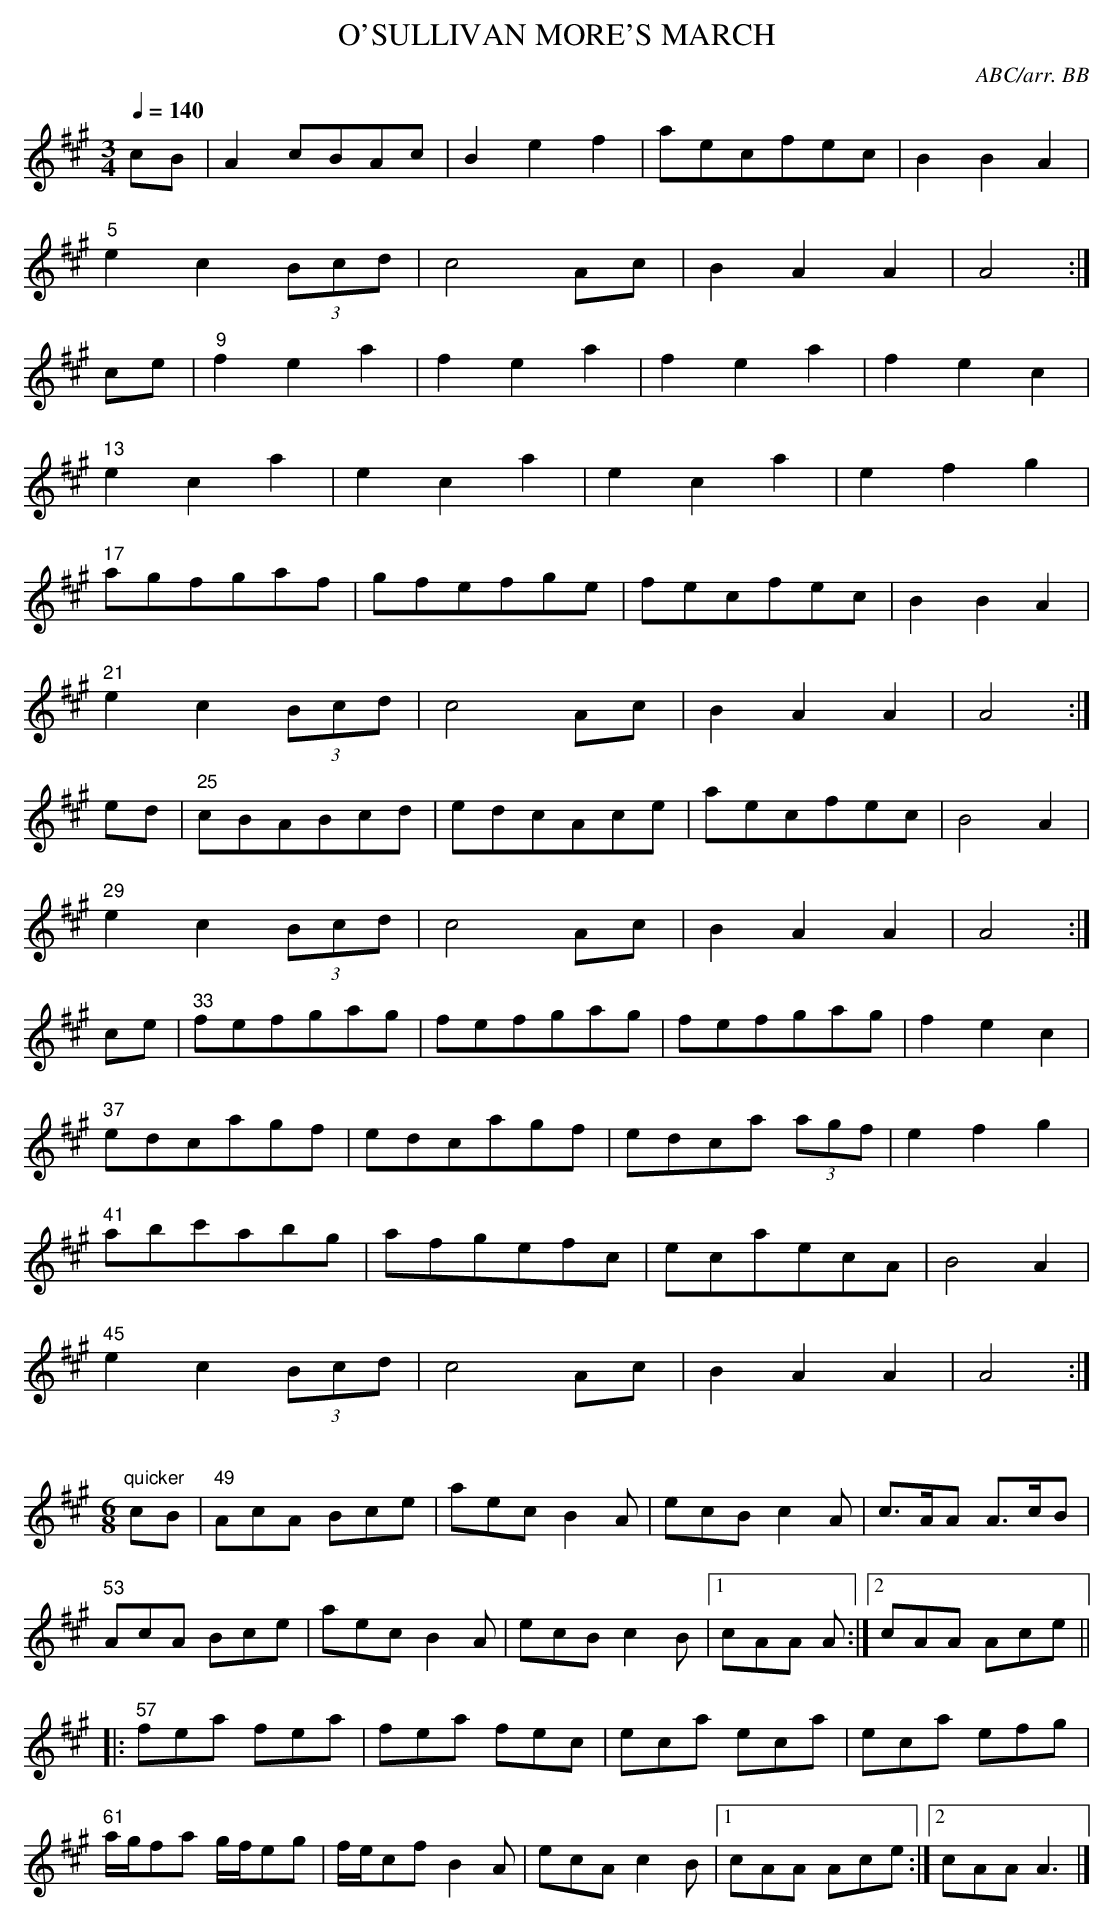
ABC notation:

X:1
T:O'SULLIVAN MORE'S MARCH
C:ABC/arr. BB
Q:1/4=140
L:1/8
M:3/4
K:A
cB|A2 cBAc|B2e2f2|aecfec|B2B2A2|
"5"e2c2 (3Bcd|c4 Ac|B2A2A2|A4:|
ce|"9"f2e2a2|f2e2a2|f2e2a2|f2e2c2|
"13"e2c2a2|e2c2a2|e2c2a2|e2f2g2|
"17"agfgaf|gfefge|fecfec|B2B2A2|
"21"e2c2 (3Bcd|c4 Ac|B2A2A2|A4:|
ed|"25"cBABcd|edcAce|aecfec|B4A2|
"29"e2c2 (3Bcd|c4 Ac|B2A2A2|A4:|
ce|"33"fefgag|fefgag|fefgag|f2e2c2|
"37"edcagf|edcagf|edca (3agf|e2f2g2|
"41"abc'abg|afgefc|ecaecA|B4A2|
"45"e2c2 (3Bcd|c4 Ac|B2A2A2|A4:|
[M:6/8][R:jig]
"quicker"cB|"49"AcA Bce|aec B2A|ecB c2A|c>AA A>cB|
"53"AcA Bce|aec B2A|ecB c2B|1 cAA A:|2 cAA Ace||
|:"57"fea fea|fea fec|eca eca|eca efg|
"61"a/g/fa g/f/eg|f/e/cf B2A|ecA c2B|1 cAA Ace:|\
[2 cAA A3|]
